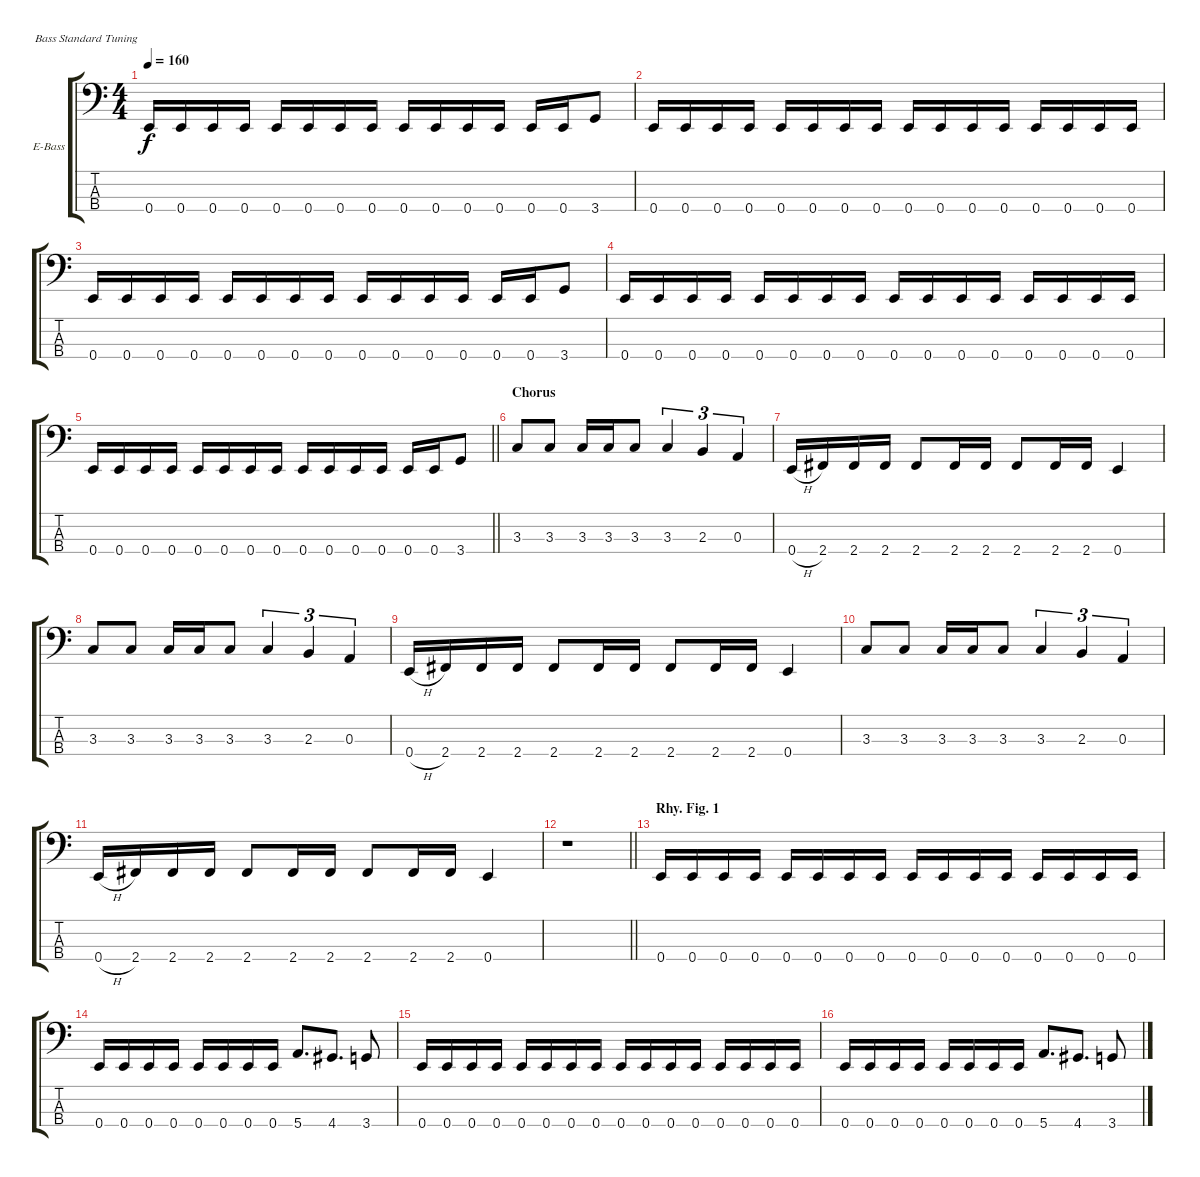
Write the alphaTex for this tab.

\bracketExtendMode groupsimilarinstruments
\firstSystemTrackNameOrientation horizontal
\otherSystemsTrackNameOrientation horizontal
\track ("Bass" "E-Bass") {instrument electricbassfinger}
\staff {score tabs}
\tuning (G2 D2 A1 E1)
\ts (4 4)
\tempo 160
\clef f4
\ks c
0.4.16{dy f} 0.4.16 0.4.16 0.4.16 0.4.16 0.4.16 0.4.16 0.4.16 0.4.16 0.4.16 0.4.16 0.4.16 0.4.16 0.4.16 3.4.8 |
0.4.16 0.4.16 0.4.16 0.4.16 0.4.16 0.4.16 0.4.16 0.4.16 0.4.16 0.4.16 0.4.16 0.4.16 0.4.16 0.4.16 0.4.16 0.4.16 |
0.4.16 0.4.16 0.4.16 0.4.16 0.4.16 0.4.16 0.4.16 0.4.16 0.4.16 0.4.16 0.4.16 0.4.16 0.4.16 0.4.16 3.4.8 |
0.4.16 0.4.16 0.4.16 0.4.16 0.4.16 0.4.16 0.4.16 0.4.16 0.4.16 0.4.16 0.4.16 0.4.16 0.4.16 0.4.16 0.4.16 0.4.16 |
\barLineRight lightlight
0.4.16 0.4.16 0.4.16 0.4.16 0.4.16 0.4.16 0.4.16 0.4.16 0.4.16 0.4.16 0.4.16 0.4.16 0.4.16 0.4.16 3.4.8 |
\section ("" "Chorus")
3.3.8 3.3.8 3.3.16 3.3.16 3.3.8 3.3.4{tu (3 2)} 2.3.4{tu (3 2)} 0.3.4{tu (3 2)} |
0.4{h}.16 2.4.16 2.4.16 2.4.16 2.4.8 2.4.16 2.4.16 2.4.8 2.4.16 2.4.16 0.4.4 |
3.3.8 3.3.8 3.3.16 3.3.16 3.3.8 3.3.4{tu (3 2)} 2.3.4{tu (3 2)} 0.3.4{tu (3 2)} |
0.4{h}.16 2.4.16 2.4.16 2.4.16 2.4.8 2.4.16 2.4.16 2.4.8 2.4.16 2.4.16 0.4.4 |
3.3.8 3.3.8 3.3.16 3.3.16 3.3.8 3.3.4{tu (3 2)} 2.3.4{tu (3 2)} 0.3.4{tu (3 2)} |
0.4{h}.16 2.4.16 2.4.16 2.4.16 2.4.8 2.4.16 2.4.16 2.4.8 2.4.16 2.4.16 0.4.4 |
\barLineRight lightlight
r.1 |
\section ("" "Rhy. Fig. 1")
0.4.16 0.4.16 0.4.16 0.4.16 0.4.16 0.4.16 0.4.16 0.4.16 0.4.16 0.4.16 0.4.16 0.4.16 0.4.16 0.4.16 0.4.16 0.4.16 |
0.4.16 0.4.16 0.4.16 0.4.16 0.4.16 0.4.16 0.4.16 0.4.16 5.4.8{d} 4.4.8{d} 3.4.8 |
0.4.16 0.4.16 0.4.16 0.4.16 0.4.16 0.4.16 0.4.16 0.4.16 0.4.16 0.4.16 0.4.16 0.4.16 0.4.16 0.4.16 0.4.16 0.4.16 |
0.4.16 0.4.16 0.4.16 0.4.16 0.4.16 0.4.16 0.4.16 0.4.16 5.4.8{d} 4.4.8{d} 3.4.8
